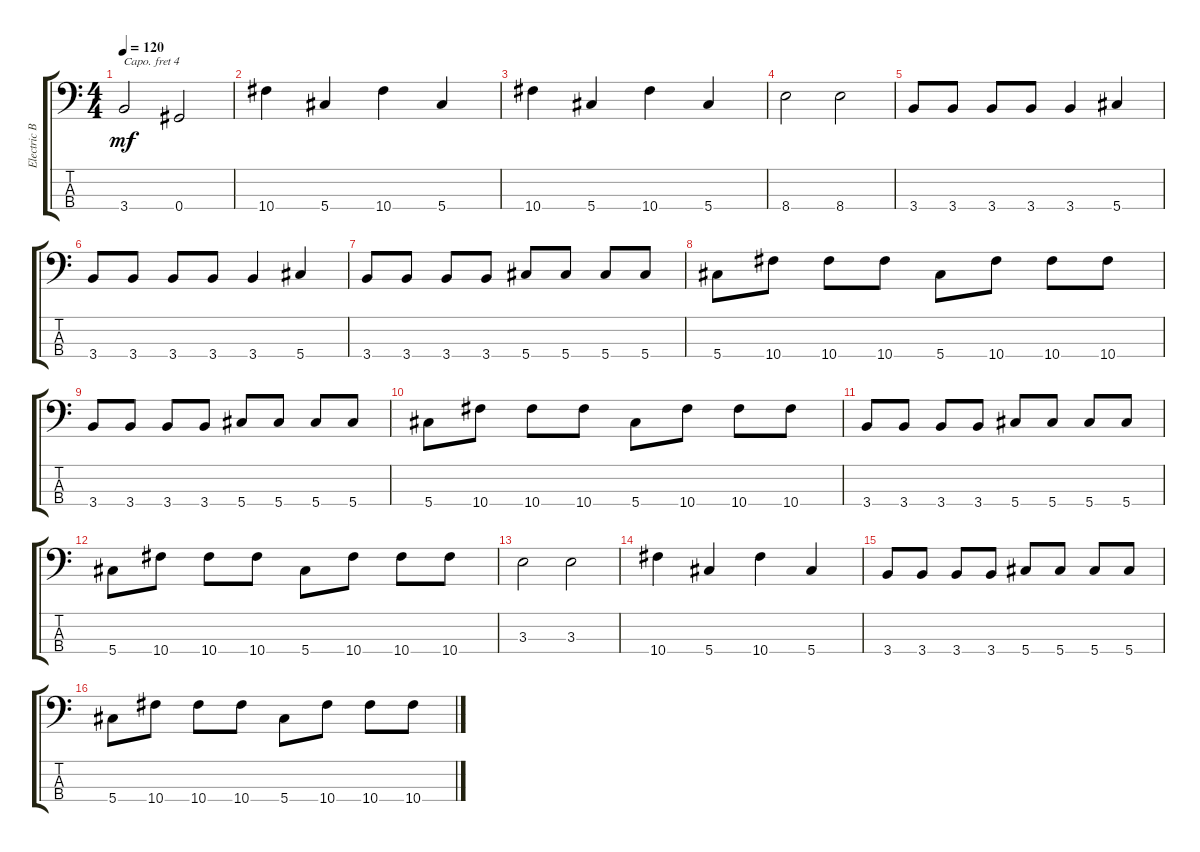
\track ("Electric Bass" "Electric B") {instrument electricbassfinger}
\staff {score tabs}
\capo 4
\tuning (G2 D2 A1 E1) {hide}
\ts (4 4)
\tempo 120
\clef f4
\ks c
3.4.2{dy mf} 0.4.2 |
10.4.4 5.4.4 10.4.4 5.4.4 |
10.4.4 5.4.4 10.4.4 5.4.4 |
8.4.2 8.4.2 |
3.4.8 3.4.8 3.4.8 3.4.8 3.4.4 5.4.4 |
3.4.8 3.4.8 3.4.8 3.4.8 3.4.4 5.4.4 |
3.4.8 3.4.8 3.4.8 3.4.8 5.4.8 5.4.8 5.4.8 5.4.8 |
5.4.8 10.4.8 10.4.8 10.4.8 5.4.8 10.4.8 10.4.8 10.4.8 |
3.4.8 3.4.8 3.4.8 3.4.8 5.4.8 5.4.8 5.4.8 5.4.8 |
5.4.8 10.4.8 10.4.8 10.4.8 5.4.8 10.4.8 10.4.8 10.4.8 |
3.4.8 3.4.8 3.4.8 3.4.8 5.4.8 5.4.8 5.4.8 5.4.8 |
5.4.8 10.4.8 10.4.8 10.4.8 5.4.8 10.4.8 10.4.8 10.4.8 |
3.3.2 3.3.2 |
10.4.4 5.4.4 10.4.4 5.4.4 |
3.4.8 3.4.8 3.4.8 3.4.8 5.4.8 5.4.8 5.4.8 5.4.8 |
5.4.8 10.4.8 10.4.8 10.4.8 5.4.8 10.4.8 10.4.8 10.4.8
